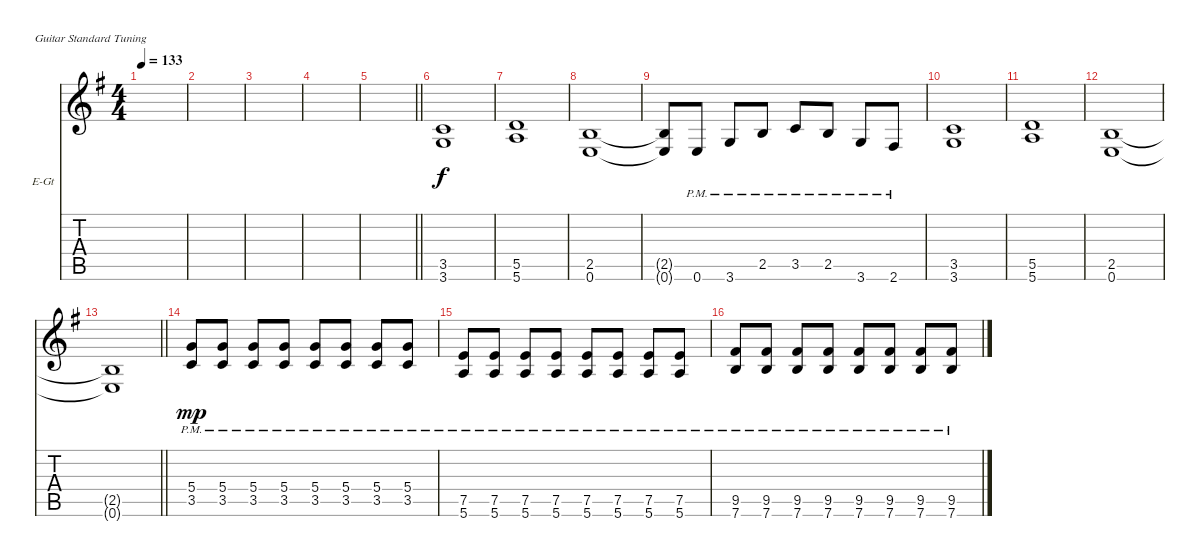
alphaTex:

\defaultSystemsLayout 4
\bracketExtendMode nobrackets
\firstSystemTrackNameOrientation horizontal
\otherSystemsTrackNameOrientation horizontal
\track ("дисторшн" "E-Gt") {instrument distortionguitar}
\staff {score tabs}
\tuning (E4 B3 G3 D3 A2 E2)
\ts (4 4)
\tempo 133
\clef g2
\scale
0.333333
\ks eminor
|
\scale
0.333333 |
\scale
0.333333 |
\scale
0.333333 |
\scale
0.333333
\barLineRight lightlight
|
\scale
0.333333 (3.6 3.5).1 |
\scale
0.333333 (5.6 5.5).1 |
\scale
0.333333 (0.6 2.5).1 |
\scale
0.333333 (0.6{t} 2.5{t}).8 0.6{pm}.8 3.6{pm}.8 2.5{pm}.8 3.5{pm}.8 2.5{pm}.8 3.6{pm}.8 2.6{pm}.8 |
\scale
0.333333 (3.6 3.5).1 |
\scale
0.333333 (5.6 5.5).1 |
\scale
0.333333 (0.6 2.5).1 |
\scale
0.333333
\barLineRight lightlight
(0.6{t} 2.5{t}).1 |
\scale
0.333333 (3.5{pm} 5.4{pm}).8{dy mp} (3.5{pm} 5.4{pm}).8 (3.5{pm} 5.4{pm}).8 (3.5{pm} 5.4{pm}).8 (3.5{pm} 5.4{pm}).8 (3.5{pm} 5.4{pm}).8 (3.5{pm} 5.4{pm}).8 (3.5{pm} 5.4{pm}).8 |
\scale
0.333333 (5.6{pm} 7.5{pm}).8 (5.6{pm} 7.5{pm}).8 (5.6{pm} 7.5{pm}).8 (5.6{pm} 7.5{pm}).8 (5.6{pm} 7.5{pm}).8 (5.6{pm} 7.5{pm}).8 (5.6{pm} 7.5{pm}).8 (5.6{pm} 7.5{pm}).8 |
\scale
0.333333 (7.6{pm} 9.5{pm}).8 (7.6{pm} 9.5{pm}).8 (7.6{pm} 9.5{pm}).8 (7.6{pm} 9.5{pm}).8 (7.6{pm} 9.5{pm}).8 (7.6{pm} 9.5{pm}).8 (7.6{pm} 9.5{pm}).8 (7.6{pm} 9.5{pm}).8
